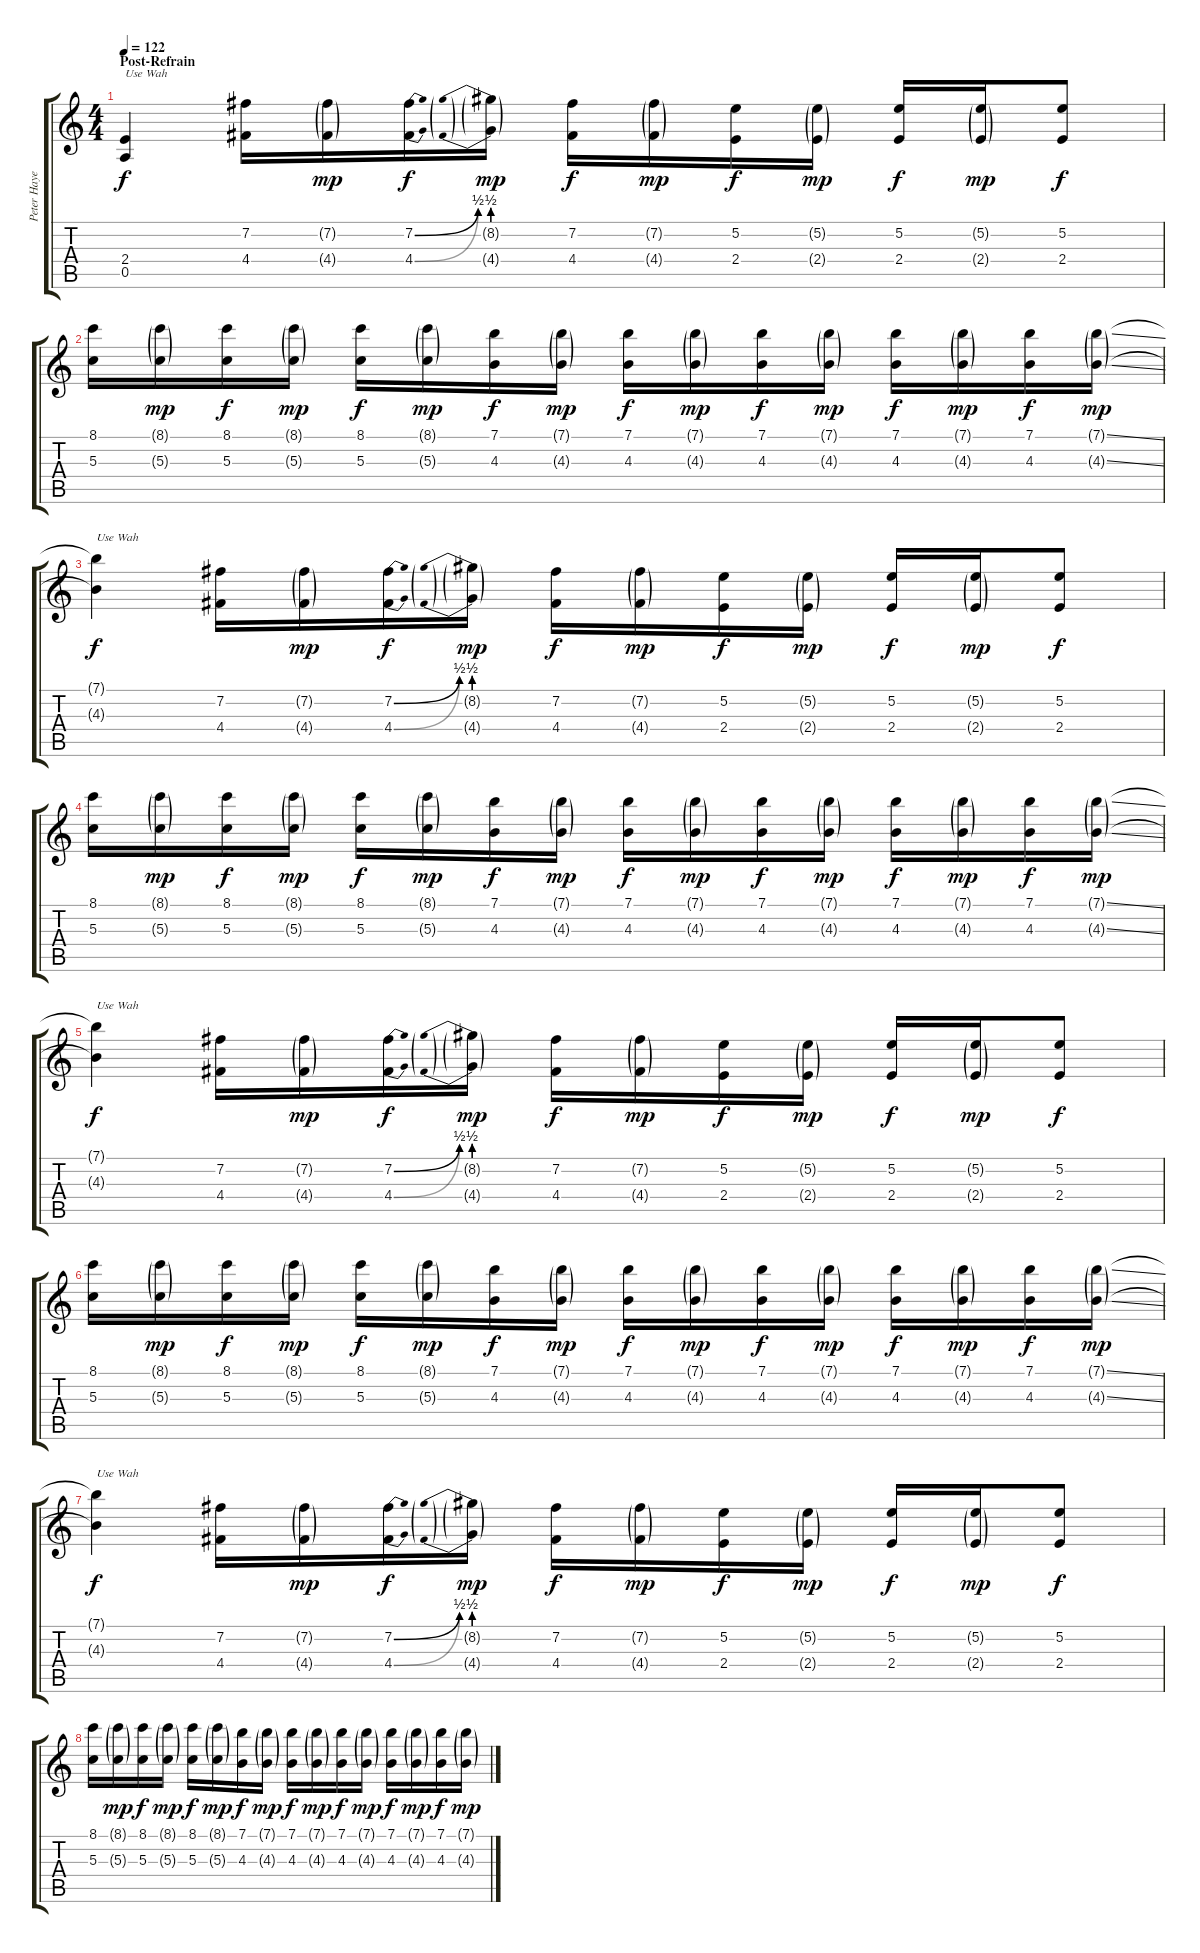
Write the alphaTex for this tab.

\track ("Peter Hayes - Guitar" "Peter Haye") {instrument overdrivenguitar}
\staff {score tabs}
\tuning (E4 B3 G3 D3 A2 E2) {hide}
\ts (4 4)
\section ("" "Post-Refrain")
\tempo 122
\clef g2
\ks c
(2.4 0.5).4{txt "Use Wah" dy f} (7.2 4.4).16 (7.2{g} 4.4{g}).16{dy mp} (7.2{be (bend 0 0 60 2)} 4.4{be (bend 0 0 60 2)}).16{dy f} (8.2{be (prebend 0 2 60 2) g} 4.4{be (prebend 0 2 60 2) g}).16{dy mp} (7.2 4.4).16{dy f} (7.2{g} 4.4{g}).16{dy mp} (5.2 2.4).16{dy f} (5.2{g} 2.4{g}).16{dy mp} (5.2 2.4).16{dy f} (5.2{g} 2.4{g}).16{dy mp} (5.2 2.4).8{dy f} |
(8.1 5.3).16 (8.1{g} 5.3{g}).16{dy mp} (8.1 5.3).16{dy f} (8.1{g} 5.3{g}).16{dy mp} (8.1 5.3).16{dy f} (8.1{g} 5.3{g}).16{dy mp} (7.1 4.3).16{dy f} (7.1{g} 4.3{g}).16{dy mp} (7.1 4.3).16{dy f} (7.1{g} 4.3{g}).16{dy mp} (7.1 4.3).16{dy f} (7.1{g} 4.3{g}).16{dy mp} (7.1 4.3).16{dy f} (7.1{g} 4.3{g}).16{dy mp} (7.1 4.3).16{dy f} (7.1{ss g} 4.3{ss g}).16{dy mp} |
(7.1{t} 4.3{t}).4{txt "Use Wah" dy f} (7.2 4.4).16 (7.2{g} 4.4{g}).16{dy mp} (7.2{be (bend 0 0 60 2)} 4.4{be (bend 0 0 60 2)}).16{dy f} (8.2{be (prebend 0 2 60 2) g} 4.4{be (prebend 0 2 60 2) g}).16{dy mp} (7.2 4.4).16{dy f} (7.2{g} 4.4{g}).16{dy mp} (5.2 2.4).16{dy f} (5.2{g} 2.4{g}).16{dy mp} (5.2 2.4).16{dy f} (5.2{g} 2.4{g}).16{dy mp} (5.2 2.4).8{dy f} |
(8.1 5.3).16 (8.1{g} 5.3{g}).16{dy mp} (8.1 5.3).16{dy f} (8.1{g} 5.3{g}).16{dy mp} (8.1 5.3).16{dy f} (8.1{g} 5.3{g}).16{dy mp} (7.1 4.3).16{dy f} (7.1{g} 4.3{g}).16{dy mp} (7.1 4.3).16{dy f} (7.1{g} 4.3{g}).16{dy mp} (7.1 4.3).16{dy f} (7.1{g} 4.3{g}).16{dy mp} (7.1 4.3).16{dy f} (7.1{g} 4.3{g}).16{dy mp} (7.1 4.3).16{dy f} (7.1{ss g} 4.3{ss g}).16{dy mp} |
(7.1{t} 4.3{t}).4{txt "Use Wah" dy f} (7.2 4.4).16 (7.2{g} 4.4{g}).16{dy mp} (7.2{be (bend 0 0 60 2)} 4.4{be (bend 0 0 60 2)}).16{dy f} (8.2{be (prebend 0 2 60 2) g} 4.4{be (prebend 0 2 60 2) g}).16{dy mp} (7.2 4.4).16{dy f} (7.2{g} 4.4{g}).16{dy mp} (5.2 2.4).16{dy f} (5.2{g} 2.4{g}).16{dy mp} (5.2 2.4).16{dy f} (5.2{g} 2.4{g}).16{dy mp} (5.2 2.4).8{dy f} |
(8.1 5.3).16 (8.1{g} 5.3{g}).16{dy mp} (8.1 5.3).16{dy f} (8.1{g} 5.3{g}).16{dy mp} (8.1 5.3).16{dy f} (8.1{g} 5.3{g}).16{dy mp} (7.1 4.3).16{dy f} (7.1{g} 4.3{g}).16{dy mp} (7.1 4.3).16{dy f} (7.1{g} 4.3{g}).16{dy mp} (7.1 4.3).16{dy f} (7.1{g} 4.3{g}).16{dy mp} (7.1 4.3).16{dy f} (7.1{g} 4.3{g}).16{dy mp} (7.1 4.3).16{dy f} (7.1{ss g} 4.3{ss g}).16{dy mp} |
(7.1{t} 4.3{t}).4{txt "Use Wah" dy f} (7.2 4.4).16 (7.2{g} 4.4{g}).16{dy mp} (7.2{be (bend 0 0 60 2)} 4.4{be (bend 0 0 60 2)}).16{dy f} (8.2{be (prebend 0 2 60 2) g} 4.4{be (prebend 0 2 60 2) g}).16{dy mp} (7.2 4.4).16{dy f} (7.2{g} 4.4{g}).16{dy mp} (5.2 2.4).16{dy f} (5.2{g} 2.4{g}).16{dy mp} (5.2 2.4).16{dy f} (5.2{g} 2.4{g}).16{dy mp} (5.2 2.4).8{dy f} |
(8.1 5.3).16 (8.1{g} 5.3{g}).16{dy mp} (8.1 5.3).16{dy f} (8.1{g} 5.3{g}).16{dy mp} (8.1 5.3).16{dy f} (8.1{g} 5.3{g}).16{dy mp} (7.1 4.3).16{dy f} (7.1{g} 4.3{g}).16{dy mp} (7.1 4.3).16{dy f} (7.1{g} 4.3{g}).16{dy mp} (7.1 4.3).16{dy f} (7.1{g} 4.3{g}).16{dy mp} (7.1 4.3).16{dy f} (7.1{g} 4.3{g}).16{dy mp} (7.1 4.3).16{dy f} (7.1{g} 4.3{g}).16{dy mp}
